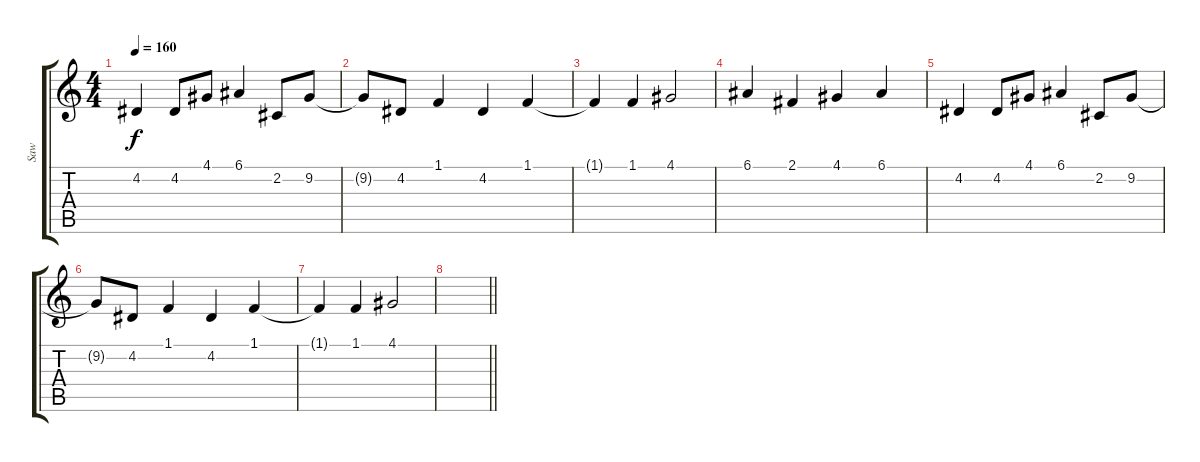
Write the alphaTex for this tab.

\track ("Saw" "Saw") {instrument lead2sawtooth}
\staff {score tabs}
\tuning (E4 B3 G3 D3 A2 E2) {hide}
\ts (4 4)
\tempo 160
\clef g2
\ks c
4.2.4{dy f} 4.2.8 4.1.8 6.1.4 2.2.8 9.2.8 |
9.2{t}.8 4.2.8 1.1.4 4.2.4 1.1.4 |
1.1{t}.4 1.1.4 4.1.2 |
6.1.4 2.1.4 4.1.4 6.1.4 |
4.2.4 4.2.8 4.1.8 6.1.4 2.2.8 9.2.8 |
9.2{t}.8 4.2.8 1.1.4 4.2.4 1.1.4 |
1.1{t}.4 1.1.4 4.1.2 |
\barLineRight lightlight
